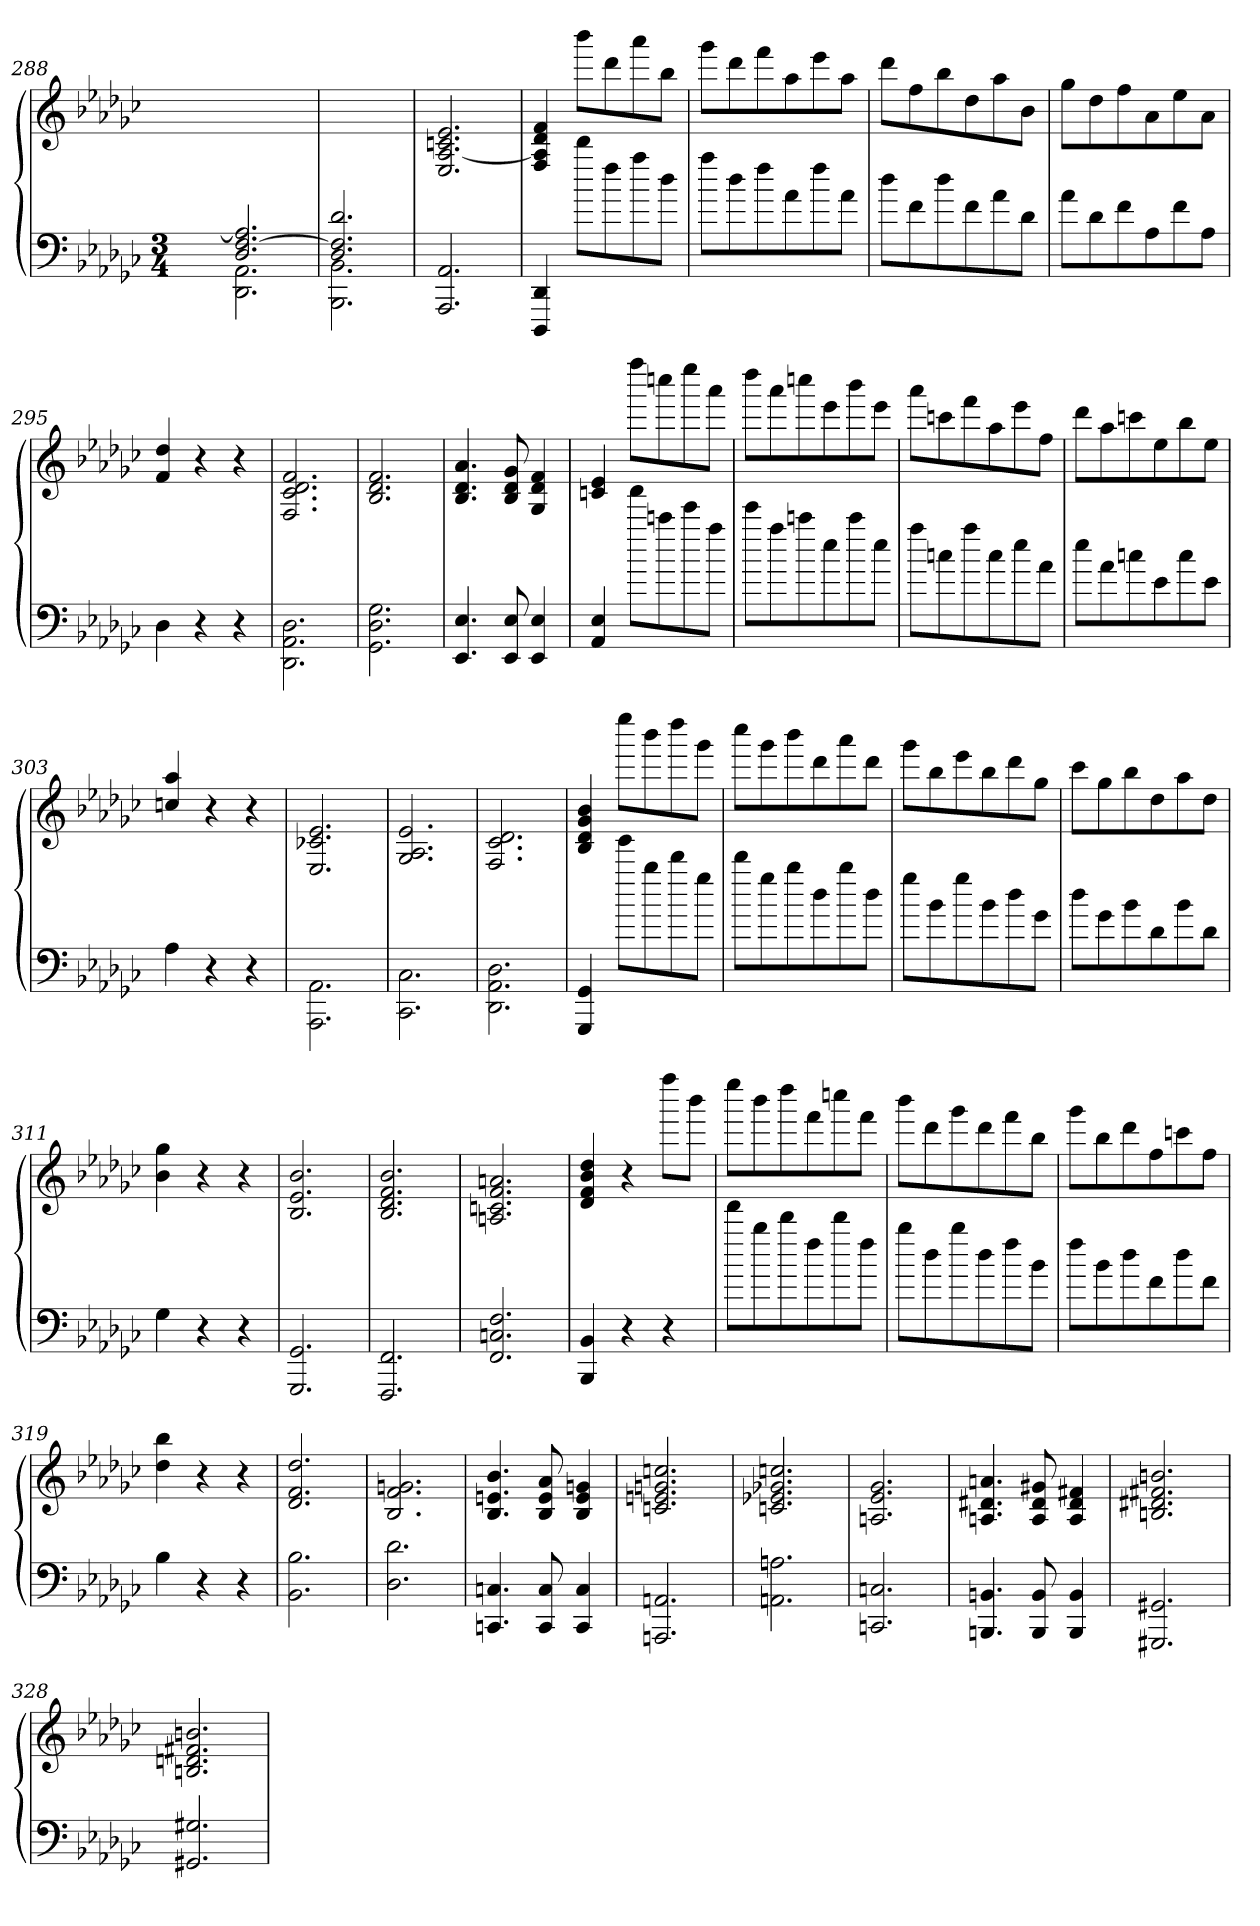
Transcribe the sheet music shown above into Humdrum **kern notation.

**kern	**kern
*part2	*part1
*staff2	*staff1
*	*I""Piano
*clefF4	*clefG2
*k[b-e-a-d-g-c-]	*k[b-e-a-d-g-c-]
*M3/4	*
=288	=288
*^	*
2.D-/ [2.F/ 2.A-/]	2.DD-\ 2.AA-\	2.r
=289	=289	=289
2.D-/ 2.F/] 2.d-/	2.BBB-\ 2.BB-\	2.r
*v	*v	*
=290	=290
2.AAA-/ 2.AA-/	2.E-/ [2.A-/ 2.cn/ 2.e-/
=291	=291
4DDD-/ 4DD-/	4F/ 4A-/] 4d-/ 4f/
8ddd-\L	8bbb-\L
8ff\	8ddd-\
8aa-\	8aaa-\
8dd-\J	8bb-\J
=292	=292
8aa-\L	8ggg-\L
8dd-\	8ddd-\
8ff\	8fff\
8a-\	8aa-\
8ff\	8eee-\
8a-\J	8aa-\J
=293	=293
8dd-\L	8ddd-\L
8f\	8ff\
8dd-\	8bb-\
8f\	8dd-\
8a-\	8aa-\
8d-\J	8b-\J
=294	=294
8a-\L	8gg-\L
8d-\	8dd-\
8f\	8ff\
8A-\	8a-\
8f\	8ee-\
8A-\J	8a-\J
=295	=295
4D-\	4f/ 4dd-/
4r	4r
4r	4r
=296	=296
2.DD-\ 2.AA-\ 2.D-\	2.F/ 2.c-/ 2.d-/ 2.f/
=297	=297
2.GG-\ 2.D-\ 2.G-\	2.B-/ 2.d-/ 2.f/
=298	=298
4.EE-/ 4.E-/	4.B-/ 4.d-/ 4.a-/
8EE-/ 8E-/	8B-/ 8d-/ 8g-/
4EE-/ 4E-/	4G-/ 4d-/ 4f/
=299	=299
4AA-/ 4E-/	4cn/ 4e-/
8aaa-\L	8ffff\L
8cccn\	8cccc\
8eee-\	8eeee-\
8aa-\J	8aaa-\J
=300	=300
8eee-\L	8dddd-\L
8aa-\	8aaa-\
8cccn\	8ccccn\
8ee-\	8eee-\
8ccc\	8bbb-\
8ee-\J	8eee-\J
=301	=301
8aa-\L	8aaa-\L
8ccn\	8cccn\
8aa-\	8fff\
8cc\	8aa-\
8ee-\	8eee-\
8a-\J	8ff\J
=302	=302
8ee-\L	8ddd-\L
8a-\	8aa-\
8ccn\	8cccn\
8e-\	8ee-\
8cc\	8bb-\
8e-\J	8ee-\J
=303	=303
4A-\	4ccn/ 4aa-/
4r	4r
4r	4r
=304	=304
2.AAA-\ 2.AA-\	2.E-/ 2.c-X/ 2.e-/
=305	=305
2.CC-\ 2.C-\	2.G-/ 2.A-/ 2.e-/
=306	=306
2.DD-\ 2.AA-\ 2.D-\	2.F/ 2.c-/ 2.d-/
=307	=307
4GGG-/ 4GG-/	4B-/ 4d-/ 4g-/ 4b-/
8ggg-\L	8eeee-\L
8bb-\	8bbb-\
8ddd-\	8dddd-\
8gg-\J	8ggg-\J
=308	=308
8ddd-\L	8cccc-\L
8gg-\	8ggg-\
8bb-\	8bbb-\
8dd-\	8ddd-\
8bb-\	8aaa-\
8dd-\J	8ddd-\J
=309	=309
8gg-\L	8ggg-\L
8b-\	8bb-\
8gg-\	8eee-\
8b-\	8bb-\
8dd-\	8ddd-\
8g-\J	8gg-\J
=310	=310
8dd-\L	8ccc-\L
8g-\	8gg-\
8b-\	8bb-\
8d-\	8dd-\
8b-\	8aa-\
8d-\J	8dd-\J
=311	=311
4G-\	4b-\ 4gg-\
4r	4r
4r	4r
=312	=312
2.GGG-/ 2.GG-/	2.B-/ 2.e-/ 2.b-/
=313	=313
2.FFF/ 2.FF/	2.B-/ 2.d-/ 2.f/ 2.b-/
=314	=314
2.FF/ 2.Cn/ 2.F/	2.An/ 2.cn/ 2.f/ 2.an/
=315	=315
4BBB-/ 4BB-/	4d-/ 4f/ 4b-/ 4dd-/
4r	4r
4r	8ffff\L
.	8bbb-\J
=316	=316
8fff\L	8eeee-\L
8bb-\	8bbb-\
8ddd-\	8dddd-\
8ff\	8fff\
8ddd-\	8ccccn\
8ff\J	8fff\J
=317	=317
8bb-\L	8bbb-\L
8dd-\	8ddd-\
8bb-\	8ggg-\
8dd-\	8ddd-\
8ff\	8fff\
8b-\J	8bb-\J
=318	=318
8ff\L	8ggg-\L
8b-\	8bb-\
8dd-\	8ddd-\
8f\	8ff\
8dd-\	8cccn\
8f\J	8ff\J
=319	=319
4B-\	4dd-\ 4bb-\
4r	4r
4r	4r
=320	=320
2.BB-\ 2.B-\	2.d-/ 2.f/ 2.dd-/
=321	=321
2.D-\ 2.d-\	2.B-/ 2.f/ 2.gn/
=322	=322
4.CCn/ 4.Cn/	4.B-/ 4.en/ 4.b-/
8CC/ 8C/	8B-/ 8e/ 8a-/
4CC/ 4C/	4B-/ 4e/ 4gn/
=323	=323
2.AAAn/ 2.AAn/	2.cn/ 2.en/ 2.gn/ 2.ccn/
=324	=324
2.AAn\ 2.An\	2.cn/ 2.e-X/ 2.g-X/ 2.ccn/
=325	=325
2.CCn/ 2.Cn/	2.An/ 2.e-/ 2.g-/
=326	=326
4.BBBn/ 4.BBn/	4.An/ 4.d#X/ 4.an/
8BBB/ 8BB/	8A/ 8d#/ 8g#X/
4BBB/ 4BB/	4A/ 4d#/ 4f#X/
=327	=327
2.GGG#X/ 2.GG#X/	2.Bn/ 2.d#X/ 2.f#X/ 2.bn/
=328	=328
2.GG#X/ 2.G#X/	2.Bn/ 2.dn/ 2.f#X/ 2.bn/
=	=
*-	*-
